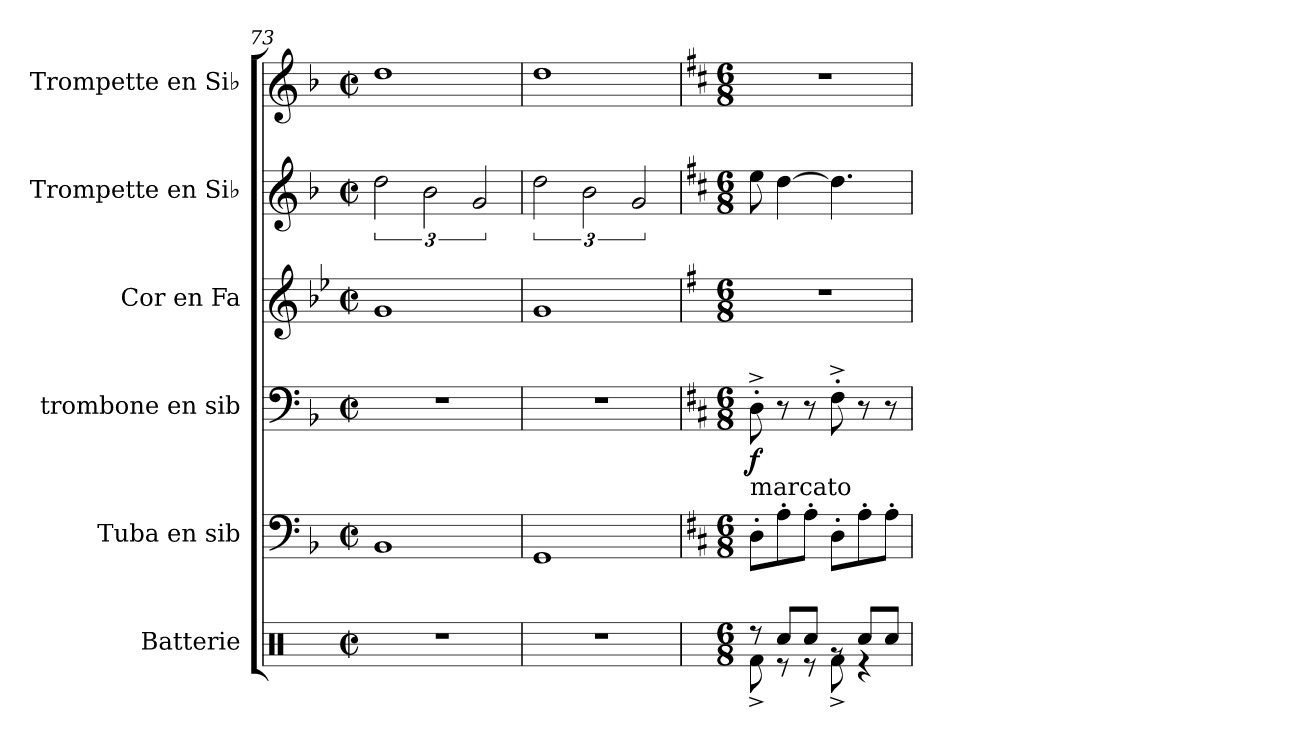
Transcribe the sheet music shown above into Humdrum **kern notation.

**kern	**kern	**kern	**dynam	**kern	**kern	**kern
*part6	*part5	*part4	*part4	*part3	*part2	*part1
*staff6	*staff5	*staff4	*staff4	*staff3	*staff2	*staff1
*I"Batterie	*I"Tuba en sib	*I"trombone en sib	*	*I"Cor en Fa	*I"Trompette en Si♭	*I"Trompette en Si♭
*I'Batt.	*I'Tub. sib	*I'Trb. sib	*	*I'Cor Fa	*I'Tromp. Si♭	*I'Tromp. Si♭
*clefX	*clefF4	*clefF4	*	*clefG2	*clefG2	*clefG2
*	*ITrd1c2	*ITrd1c2	*	*ITrd4c7	*ITrd1c2	*ITrd1c2
*k[]	*k[b-e-a-]	*k[b-e-a-]	*	*k[b-e-a-]	*k[b-e-a-]	*k[b-e-a-]
*M4/4	*M4/4	*M4/4	*	*M4/4	*M4/4	*M4/4
*met(c|)	*met(c|)	*met(c|)	*	*met(c|)	*met(c|)	*met(c|)
=73	=73	=73	=73	=73	=73	=73
1r	1AA-	1r	.	1c	3cc\	1cc
.	.	.	.	.	3a-\	.
.	.	.	.	.	3f/	.
=74	=74	=74	=74	=74	=74	=74
1r	1FF	1r	.	1c	3cc\	1cc
.	.	.	.	.	3a-\	.
.	.	.	.	.	3f/	.
=75	=75	=75	=75	=75	=75	=75
!!LO:REH:place=s1:a:B:fs=13.5337:t=42
*	*k[]	*k[]	*	*k[]	*k[]	*k[]
*M6/8	*M6/8	*M6/8	*	*M6/8	*M6/8	*M6/8
*	*	*	*	*	*	*MM150
*^	*	*	*	*	*	*
!	!	!	!LO:TX:b:t=marcato	!	!	!	!
!	!	!	!	!LO:DY:b	!	!	!
8r	8Rf^\	8C'\L	8C'^\	f	2.r	8dd\	2.r
8Rcc/L	8r	8G'\	8r	.	.	[4cc\	.
8Rcc/J	8r	8G'\J	8r	.	.	.	.
8rg	8Rf^\	8C'\L	8E'^\	.	.	4.cc\]	.
8Rcc/L	4r	8G'\	8r	.	.	.	.
8Rcc/J	.	8G'\J	8r	.	.	.	.
*v	*v	*	*	*	*	*	*
=	=	=	=	=	=	=
*-	*-	*-	*-	*-	*-	*-
